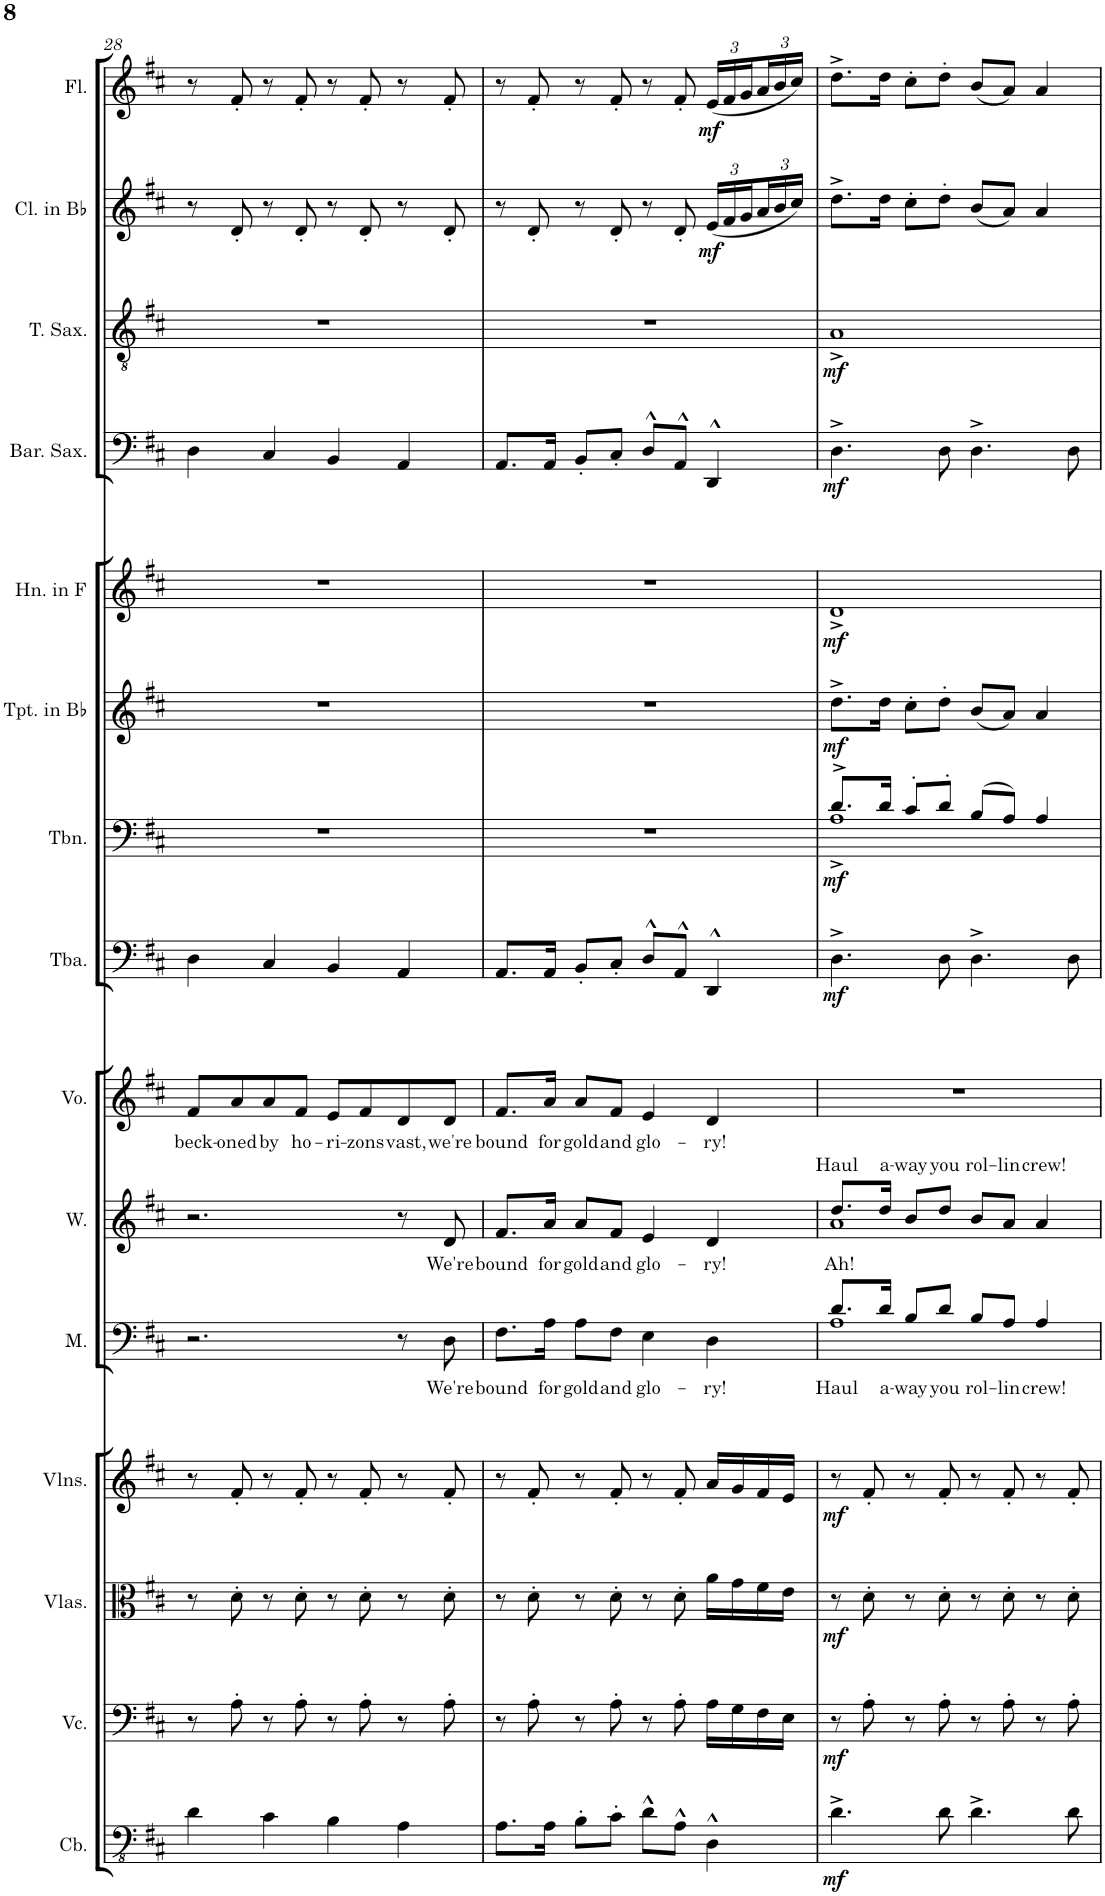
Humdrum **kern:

**kern	**dynam	**kern	**dynam	**kern	**dynam	**kern	**dynam	**kern	**text	**kern	**text	**kern	**text	**kern	**dynam	**kern	**dynam	**kern	**dynam	**kern	**dynam	**kern	**dynam	**kern	**dynam	**kern	**dynam	**kern	**dynam
*part15	*part15	*part14	*part14	*part13	*part13	*part12	*part12	*part11	*part11	*part10	*part10	*part9	*part9	*part8	*part8	*part7	*part7	*part6	*part6	*part5	*part5	*part4	*part4	*part3	*part3	*part2	*part2	*part1	*part1
*staff15	*staff15	*staff14	*staff14	*staff13	*staff13	*staff12	*staff12	*staff11	*staff11	*staff10	*staff10	*staff9	*staff9	*staff8	*staff8	*staff7	*staff7	*staff6	*staff6	*staff5	*staff5	*staff4	*staff4	*staff3	*staff3	*staff2	*staff2	*staff1	*staff1
*I"Contrabass	*	*I"Violoncello	*	*I"Violas	*	*I"Violins	*	*I"Men	*	*I"Women	*	*I"Voice	*	*I"Tuba	*	*I"Trombone	*	*I"Trumpet in Bb	*	*I"Horn in F	*	*I"Baritone Saxophone	*	*I"Tenor Saxophone	*	*I"Clarinet in Bb	*	*I"Flute	*
*I'Cb.	*	*I'Vc.	*	*I'Vlas.	*	*I'Vlns.	*	*I'M.	*	*I'W.	*	*I'Vo.	*	*I'Tba.	*	*I'Tbn.	*	*I'Tpt. in Bb	*	*I'Hn. in F	*	*I'Bar. Sax.	*	*I'T. Sax.	*	*I'Cl. in Bb	*	*I'Fl.	*
!!LO:PB:g=z
*clefFv4	*	*clefF4	*	*clefC3	*	*clefG2	*	*clefF4	*	*clefG2	*	*clefG2	*	*clefF4	*	*clefF4	*	*clefG2	*	*clefG2	*	*clefF4	*	*clefGv2	*	*clefG2	*	*clefG2	*
*Trd7c12	*	*	*	*	*	*	*	*	*	*	*	*	*	*	*	*	*	*Trd1c2	*	*Trd4c7	*	*Trd12c21	*	*Trd8c14	*	*Trd1c2	*	*	*
*k[f#c#]	*	*k[f#c#]	*	*k[f#c#]	*	*k[f#c#]	*	*k[f#c#]	*	*k[f#c#]	*	*k[f#c#]	*	*k[f#c#]	*	*k[f#c#]	*	*k[f#c#]	*	*k[f#c#]	*	*k[f#c#]	*	*k[f#c#]	*	*k[f#c#]	*	*k[f#c#]	*
*M4/4	*	*M4/4	*	*M4/4	*	*M4/4	*	*M4/4	*	*M4/4	*	*M4/4	*	*M4/4	*	*M4/4	*	*M4/4	*	*M4/4	*	*M4/4	*	*M4/4	*	*M4/4	*	*M4/4	*
=28	=28	=28	=28	=28	=28	=28	=28	=28	=28	=28	=28	=28	=28	=28	=28	=28	=28	=28	=28	=28	=28	=28	=28	=28	=28	=28	=28	=28	=28
!	!	!	!	!	!	!	!	!	!	!	!	!	!LO:LY:b	!	!	!	!	!	!	!	!	!	!	!	!	!	!	!	!
4D\	.	8r	.	8r	.	8r	.	2.r	.	2.r	.	8f#/L	beck-	4D\	.	1r	.	1r	.	1r	.	4D\	.	1r	.	8r	.	8r	.
!	!	!	!	!	!	!	!	!	!	!	!	!	!LO:LY:b	!	!	!	!	!	!	!	!	!	!	!	!	!	!	!	!
.	.	8A'\	.	8d'\	.	8f#'/	.	.	.	.	.	8a/	-oned	.	.	.	.	.	.	.	.	.	.	.	.	8d'/	.	8f#'/	.
!	!	!	!	!	!	!	!	!	!	!	!	!	!LO:LY:b	!	!	!	!	!	!	!	!	!	!	!	!	!	!	!	!
4C#\	.	8r	.	8r	.	8r	.	.	.	.	.	8a/	by	4C#/	.	.	.	.	.	.	.	4C#/	.	.	.	8r	.	8r	.
!	!	!	!	!	!	!	!	!	!	!	!	!	!LO:LY:b	!	!	!	!	!	!	!	!	!	!	!	!	!	!	!	!
.	.	8A'\	.	8d'\	.	8f#'/	.	.	.	.	.	8f#/J	ho-	.	.	.	.	.	.	.	.	.	.	.	.	8d'/	.	8f#'/	.
!	!	!	!	!	!	!	!	!	!	!	!	!	!LO:LY:b	!	!	!	!	!	!	!	!	!	!	!	!	!	!	!	!
4BB\	.	8r	.	8r	.	8r	.	.	.	.	.	8e/L	-ri-	4BB/	.	.	.	.	.	.	.	4BB/	.	.	.	8r	.	8r	.
!	!	!	!	!	!	!	!	!	!	!	!	!	!LO:LY:b	!	!	!	!	!	!	!	!	!	!	!	!	!	!	!	!
.	.	8A'\	.	8d'\	.	8f#'/	.	.	.	.	.	8f#/	-zons	.	.	.	.	.	.	.	.	.	.	.	.	8d'/	.	8f#'/	.
!	!	!	!	!	!	!	!	!	!	!	!	!	!LO:LY:b	!	!	!	!	!	!	!	!	!	!	!	!	!	!	!	!
4AA\	.	8r	.	8r	.	8r	.	8r	.	8r	.	8d/	vast,	4AA/	.	.	.	.	.	.	.	4AA/	.	.	.	8r	.	8r	.
!	!	!	!	!	!	!	!	!	!LO:LY:b	!	!LO:LY:b	!	!LO:LY:b	!	!	!	!	!	!	!	!	!	!	!	!	!	!	!	!
.	.	8A'\	.	8d'\	.	8f#'/	.	8D\	We're	8d/	We're	8d/J	we're	.	.	.	.	.	.	.	.	.	.	.	.	8d'/	.	8f#'/	.
=29	=29	=29	=29	=29	=29	=29	=29	=29	=29	=29	=29	=29	=29	=29	=29	=29	=29	=29	=29	=29	=29	=29	=29	=29	=29	=29	=29	=29	=29
!	!	!	!	!	!	!	!	!	!LO:LY:b	!	!LO:LY:b	!	!LO:LY:b	!	!	!	!	!	!	!	!	!	!	!	!	!	!	!	!
8.AA\L	.	8r	.	8r	.	8r	.	8.F#\L	bound	8.f#/L	bound	8.f#/L	bound	8.AA/L	.	1r	.	1r	.	1r	.	8.AA/L	.	1r	.	8r	.	8r	.
.	.	8A'\	.	8d'\	.	8f#'/	.	.	.	.	.	.	.	.	.	.	.	.	.	.	.	.	.	.	.	8d'/	.	8f#'/	.
!	!	!	!	!	!	!	!	!	!LO:LY:b	!	!LO:LY:b	!	!LO:LY:b	!	!	!	!	!	!	!	!	!	!	!	!	!	!	!	!
16AA\Jk	.	.	.	.	.	.	.	16A\Jk	for	16a/Jk	for	16a/Jk	for	16AA/Jk	.	.	.	.	.	.	.	16AA/Jk	.	.	.	.	.	.	.
!	!	!	!	!	!	!	!	!	!LO:LY:b	!	!LO:LY:b	!	!LO:LY:b	!	!	!	!	!	!	!	!	!	!	!	!	!	!	!	!
8BB'\L	.	8r	.	8r	.	8r	.	8A\L	gold	8a/L	gold	8a/L	gold	8BB'/L	.	.	.	.	.	.	.	8BB'/L	.	.	.	8r	.	8r	.
!	!	!	!	!	!	!	!	!	!LO:LY:b	!	!LO:LY:b	!	!LO:LY:b	!	!	!	!	!	!	!	!	!	!	!	!	!	!	!	!
8C#'\J	.	8A'\	.	8d'\	.	8f#'/	.	8F#\J	and	8f#/J	and	8f#/J	and	8C#'/J	.	.	.	.	.	.	.	8C#'/J	.	.	.	8d'/	.	8f#'/	.
!	!	!	!	!	!	!	!	!	!LO:LY:b	!	!LO:LY:b	!	!LO:LY:b	!	!	!	!	!	!	!	!	!	!	!	!	!	!	!	!
8D^^\L	.	8r	.	8r	.	8r	.	4E\	glo-	4e/	glo-	4e/	glo-	8D^^/L	.	.	.	.	.	.	.	8D^^/L	.	.	.	8r	.	8r	.
8AA^^\J	.	8A'\	.	8d'\	.	8f#'/	.	.	.	.	.	.	.	8AA^^/J	.	.	.	.	.	.	.	8AA^^/J	.	.	.	8d'/	.	8f#'/	.
!	!	!	!	!	!	!	!	!	!LO:LY:b	!	!LO:LY:b	!	!LO:LY:b	!	!	!	!	!	!	!	!	!	!	!	!	!	!	!	!
*	*	*	*	*	*	*	*	*	*	*	*	*	*	*	*	*	*	*	*	*	*	*	*	*	*	*Xbrackettup	*	*Xbrackettup	*
!	!	!	!	!	!	!	!	!	!	!	!	!	!	!	!	!	!	!	!	!	!	!	!	!	!	!	!LO:DY:b	!	!LO:DY:b
4DD^^\	.	16A\LL	.	16a\LL	.	16a/LL	.	4D\	-ry!	4d/	-ry!	4d/	-ry!	4DD^^/	.	.	.	.	.	.	.	4DD^^/	.	.	.	(24e/LL	mf	(24e/LL	mf
.	.	.	.	.	.	.	.	.	.	.	.	.	.	.	.	.	.	.	.	.	.	.	.	.	.	24f#/	.	24f#/	.
.	.	16G\	.	16g\	.	16g/	.	.	.	.	.	.	.	.	.	.	.	.	.	.	.	.	.	.	.	.	.	.	.
.	.	.	.	.	.	.	.	.	.	.	.	.	.	.	.	.	.	.	.	.	.	.	.	.	.	24g/	.	24g/	.
.	.	16F#\	.	16f#\	.	16f#/	.	.	.	.	.	.	.	.	.	.	.	.	.	.	.	.	.	.	.	24a/	.	24a/	.
.	.	.	.	.	.	.	.	.	.	.	.	.	.	.	.	.	.	.	.	.	.	.	.	.	.	24b/	.	24b/	.
.	.	16E\JJ	.	16e\JJ	.	16e/JJ	.	.	.	.	.	.	.	.	.	.	.	.	.	.	.	.	.	.	.	.	.	.	.
.	.	.	.	.	.	.	.	.	.	.	.	.	.	.	.	.	.	.	.	.	.	.	.	.	.	24cc#/JJ)	.	24cc#/JJ)	.
=30	=30	=30	=30	=30	=30	=30	=30	=30	=30	=30	=30	=30	=30	=30	=30	=30	=30	=30	=30	=30	=30	=30	=30	=30	=30	=30	=30	=30	=30
!	!	!	!	!	!	!	!	!	!LO:LY:b	!	!	!	!	!	!	!	!	!	!	!	!	!	!	!	!	!	!	!	!
*	*	*	*	*	*	*	*	*^	*	*	*	*	*	*	*	*	*	*	*	*	*	*	*	*	*	*	*	*	*
!	!LO:DY:b	!	!LO:DY:b	!	!LO:DY:b	!	!LO:DY:b	!	!	!LO:LY:a	!	!LO:LY:a	!	!	!	!LO:DY:b	!	!LO:DY:b	!	!LO:DY:b	!	!LO:DY:b	!	!LO:DY:b	!	!LO:DY:b	!	!	!	!
*	*	*	*	*	*	*	*	*	*	*	*^	*	*	*	*	*	*^	*	*	*	*	*	*	*	*	*	*	*	*	*
4.D^\	mf	8r	mf	8r	mf	8r	mf	8.d/L	1A	Ah!	8.dd/L	1a	Haul	1r	.	4.D^\	mf	8.d^/L	1A^	mf	8.dd^\L	mf	1d^	mf	4.D^\	mf	1A^	mf	8.dd^\L	.	8.dd^\L	.
.	.	8A'\	.	8d'\	.	8f#'/	.	.	.	.	.	.	.	.	.	.	.	.	.	.	.	.	.	.	.	.	.	.	.	.	.	.
!	!	!	!	!	!	!	!	!	!	!LO:LY:b	!	!	!LO:LY:a	!	!	!	!	!	!	!	!	!	!	!	!	!	!	!	!	!	!	!
.	.	.	.	.	.	.	.	16d/Jk	.	a-	16dd/Jk	.	a-	.	.	.	.	16d/Jk	.	.	16dd\Jk	.	.	.	.	.	.	.	16dd\Jk	.	16dd\Jk	.
!	!	!	!	!	!	!	!	!	!	!LO:LY:b	!	!	!LO:LY:a	!	!	!	!	!	!	!	!	!	!	!	!	!	!	!	!	!	!	!
.	.	8r	.	8r	.	8r	.	8B/L	.	-way	8b/L	.	-way	.	.	.	.	8c#'/L	.	.	8cc#'\L	.	.	.	.	.	.	.	8cc#'\L	.	8cc#'\L	.
!	!	!	!	!	!	!	!	!	!	!LO:LY:b	!	!	!LO:LY:a	!	!	!	!	!	!	!	!	!	!	!	!	!	!	!	!	!	!	!
8D\	.	8A'\	.	8d'\	.	8f#'/	.	8d/J	.	you	8dd/J	.	you	.	.	8D\	.	8d'/J	.	.	8dd'\J	.	.	.	8D\	.	.	.	8dd'\J	.	8dd'\J	.
!	!	!	!	!	!	!	!	!	!	!LO:LY:b	!	!	!LO:LY:a	!	!	!	!	!	!	!	!	!	!	!	!	!	!	!	!	!	!	!
4.D^\	.	8r	.	8r	.	8r	.	8B/L	.	rol-	8b/L	.	rol-	.	.	4.D^\	.	(8B/L	.	.	(8b/L	.	.	.	4.D^\	.	.	.	(8b/L	.	(8b/L	.
!	!	!	!	!	!	!	!	!	!	!LO:LY:b	!	!	!LO:LY:a	!	!	!	!	!	!	!	!	!	!	!	!	!	!	!	!	!	!	!
.	.	8A'\	.	8d'\	.	8f#'/	.	8A/J	.	-lin	8a/J	.	-lin	.	.	.	.	8A/J)	.	.	8a/J)	.	.	.	.	.	.	.	8a/J)	.	8a/J)	.
!	!	!	!	!	!	!	!	!	!	!LO:LY:b	!	!	!LO:LY:a	!	!	!	!	!	!	!	!	!	!	!	!	!	!	!	!	!	!	!
.	.	8r	.	8r	.	8r	.	4A/	.	crew!	4a/	.	crew!	.	.	.	.	4A/	.	.	4a/	.	.	.	.	.	.	.	4a/	.	4a/	.
8D\	.	8A'\	.	8d'\	.	8f#'/	.	.	.	.	.	.	.	.	.	8D\	.	.	.	.	.	.	.	.	8D\	.	.	.	.	.	.	.
*	*	*	*	*	*	*	*	*v	*v	*	*	*	*	*	*	*	*	*v	*v	*	*	*	*	*	*	*	*	*	*	*	*	*
*	*	*	*	*	*	*	*	*	*	*v	*v	*	*	*	*	*	*	*	*	*	*	*	*	*	*	*	*	*	*	*
=	=	=	=	=	=	=	=	=	=	=	=	=	=	=	=	=	=	=	=	=	=	=	=	=	=	=	=	=	=
*-	*-	*-	*-	*-	*-	*-	*-	*-	*-	*-	*-	*-	*-	*-	*-	*-	*-	*-	*-	*-	*-	*-	*-	*-	*-	*-	*-	*-	*-
